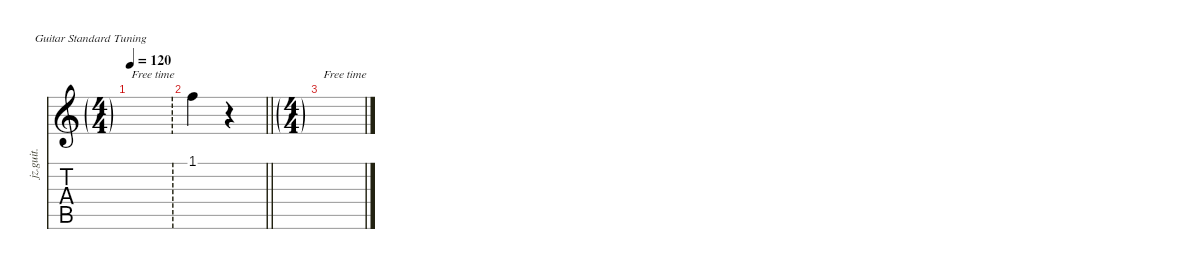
\defaultSystemsLayout 4
\hideDynamics
\bracketExtendMode nobrackets
\otherSystemsTrackNameOrientation horizontal
\track ("Electric Guitar" "jz.guit.") {instrument electricguitarjazz}
\staff {score tabs}
\tuning (E4 B3 G3 D3 A2 E2)
\ts (4 4)
\ft
\tempo 120
\clef g2
\ks c
|
\barLineRight lightlight
1.1.4{beam Down} r.4{beam Down} |
\ft
